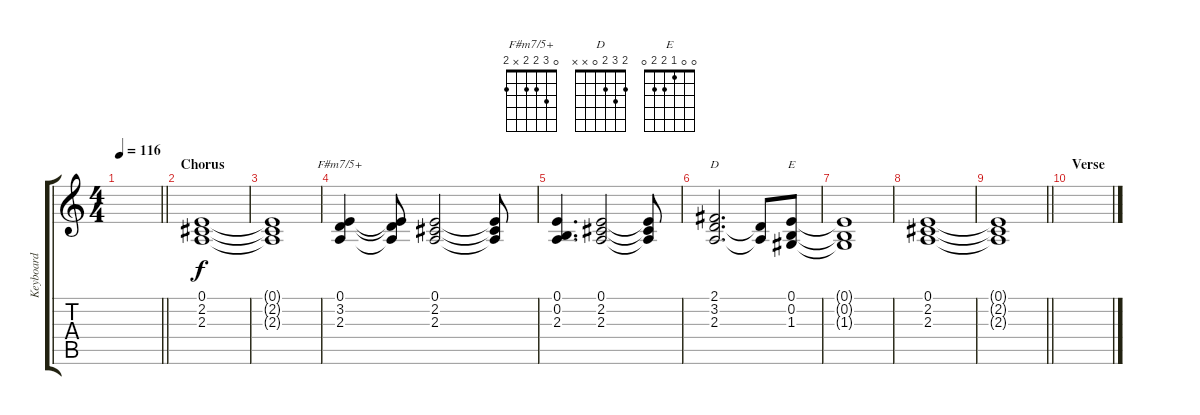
\track ("Keyboard" "Keyboard") {instrument stringensemble1}
\staff {score tabs}
\tuning (E4 B3 G3 D3 A2 E2) {hide}
\chord ("F#m7/5+" 0 3 2 2 x 2)
\chord ("D" 2 3 2 0 x x)
\chord ("E" 0 0 1 2 2 0)
\ts (4 4)
\tempo 116
\clef g2
\barLineRight lightlight
\ks c
|
\section ("" "Chorus")
(0.1 2.2 2.3).1 |
(0.1{t} 2.2{t} 2.3{t}).1 |
(0.1 3.2 2.3).4{ch "F#m7/5+"} (0.1{t} 3.2{t} 2.3{t}).8 (0.1 2.2 2.3).2 (0.1{t} 2.2{t} 2.3{t}).8 |
(0.1 0.2 2.3).4{d} (0.1 2.2 2.3).2 (0.1{t} 2.2{t} 2.3{t}).8 |
(2.1 3.2 2.3).2{d ch "D"} (3.2{t} 2.3{t}).8 (0.1 0.2 1.3).8{ch "E"} |
(0.1{t} 0.2{t} 1.3{t}).1 |
(0.1 2.2 2.3).1 |
\barLineRight lightlight
(0.1{t} 2.2{t} 2.3{t}).1 |
\section ("" "Verse")
